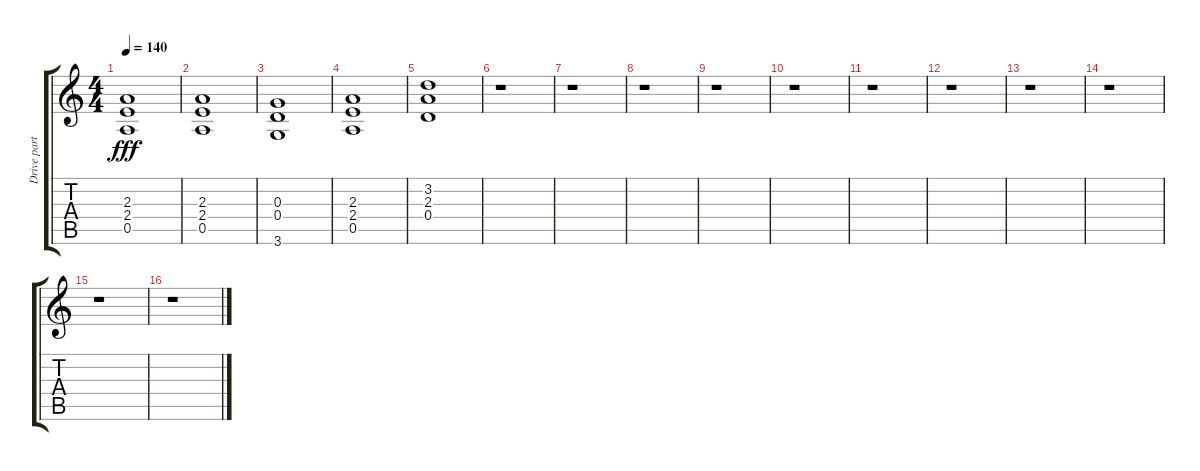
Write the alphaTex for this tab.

\track ("Drive part" "Drive part") {instrument overdrivenguitar}
\staff {score tabs}
\tuning (E4 B3 G3 D3 A2 E2) {hide}
\ts (4 4)
\tempo 140
\clef g2
\ks c
(2.3 2.4 0.5).1{dy fff} |
(2.3 2.4 0.5).1 |
(0.3 0.4 3.6).1 |
(2.3 2.4 0.5).1 |
(3.2 2.3 0.4).1 |
r.1 |
r.1 |
r.1 |
r.1 |
r.1 |
r.1 |
r.1 |
r.1 |
r.1 |
r.1 |
r.1
